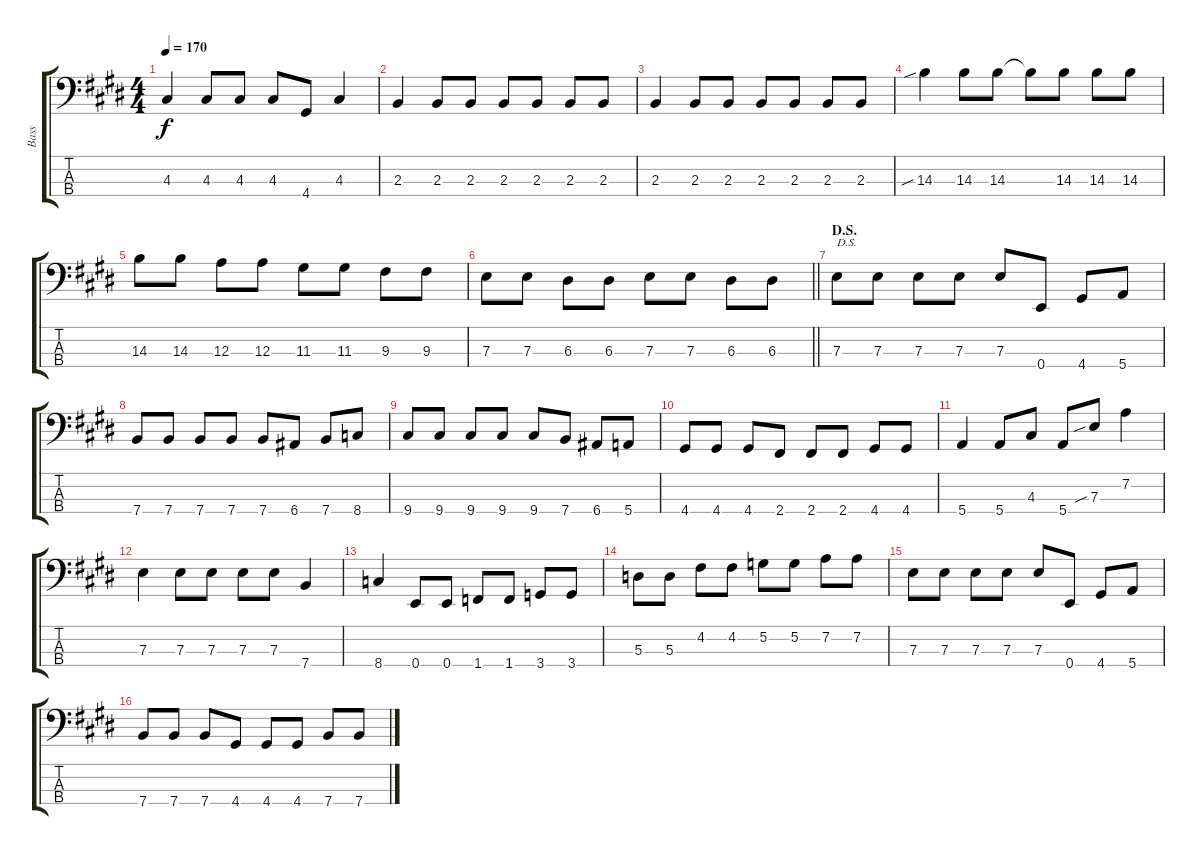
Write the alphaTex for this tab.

\track ("Bass" "Bass") {instrument electricbasspick}
\staff {score tabs}
\tuning (G2 D2 A1 E1) {hide}
\ts (4 4)
\tempo 170
\clef f4
\ks e
4.3.4{dy f} 4.3.8 4.3.8 4.3.8 4.4.8 4.3.4 |
2.3.4 2.3.8 2.3.8 2.3.8 2.3.8 2.3.8 2.3.8 |
2.3.4 2.3.8 2.3.8 2.3.8 2.3.8 2.3.8 2.3.8 |
14.3{sib}.4 14.3.8 14.3.8 14.3{t}.8 14.3.8 14.3.8 14.3.8 |
14.3.8 14.3.8 12.3.8 12.3.8 11.3.8 11.3.8 9.3.8 9.3.8 |
\barLineRight lightlight
7.3.8 7.3.8 6.3.8 6.3.8 7.3.8 7.3.8 6.3.8 6.3.8 |
\section ("" "D.S.")
7.3.8{txt "D.S."} 7.3.8 7.3.8 7.3.8 7.3.8 0.4.8 4.4.8 5.4.8 |
7.4.8 7.4.8 7.4.8 7.4.8 7.4.8 6.4.8 7.4.8 8.4.8 |
9.4.8 9.4.8 9.4.8 9.4.8 9.4.8 7.4.8 6.4.8 5.4.8 |
4.4.8 4.4.8 4.4.8 2.4.8 2.4.8 2.4.8 4.4.8 4.4.8 |
5.4.4 5.4.8 4.3.8 5.4.8 7.3{sib}.8 7.2.4 |
7.3.4 7.3.8 7.3.8 7.3.8 7.3.8 7.4.4 |
8.4.4 0.4.8 0.4.8 1.4.8 1.4.8 3.4.8 3.4.8 |
5.3.8 5.3.8 4.2.8 4.2.8 5.2.8 5.2.8 7.2.8 7.2.8 |
7.3.8 7.3.8 7.3.8 7.3.8 7.3.8 0.4.8 4.4.8 5.4.8 |
7.4.8 7.4.8 7.4.8 4.4.8 4.4.8 4.4.8 7.4.8 7.4.8
